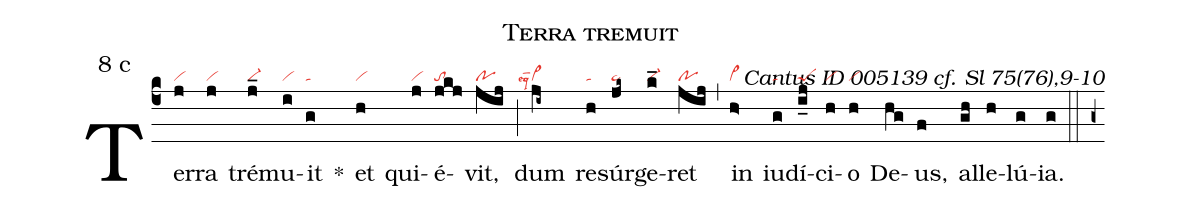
name: Terra tremuit;
mode: 8;
mode-differentia: c;
commentary: Cantus ID 005139 cf. Sl 75(76),9-10;
nabc-lines: 1;
%%
(c4)

Ter(j|vi)ra(j|vi) tré(j_|vi-)mu(i|vi)it(g|ta) *() et(h|vi) qui(j|vi)é(jkj|to)vit,(jij|po) (;) dum(ji~|````vi>lseq4) re(h|ta)súr(jk~|ta>)ge(k_|vi-)ret(jij|po) (,) in(h>|vi>) iu(g|ta)dí(i_j|peS)ci(h|vi)o(h|vi) De(hg)us,(f) al(gh)le(h)lú(g)ia.(g)

(::)

(g+)
